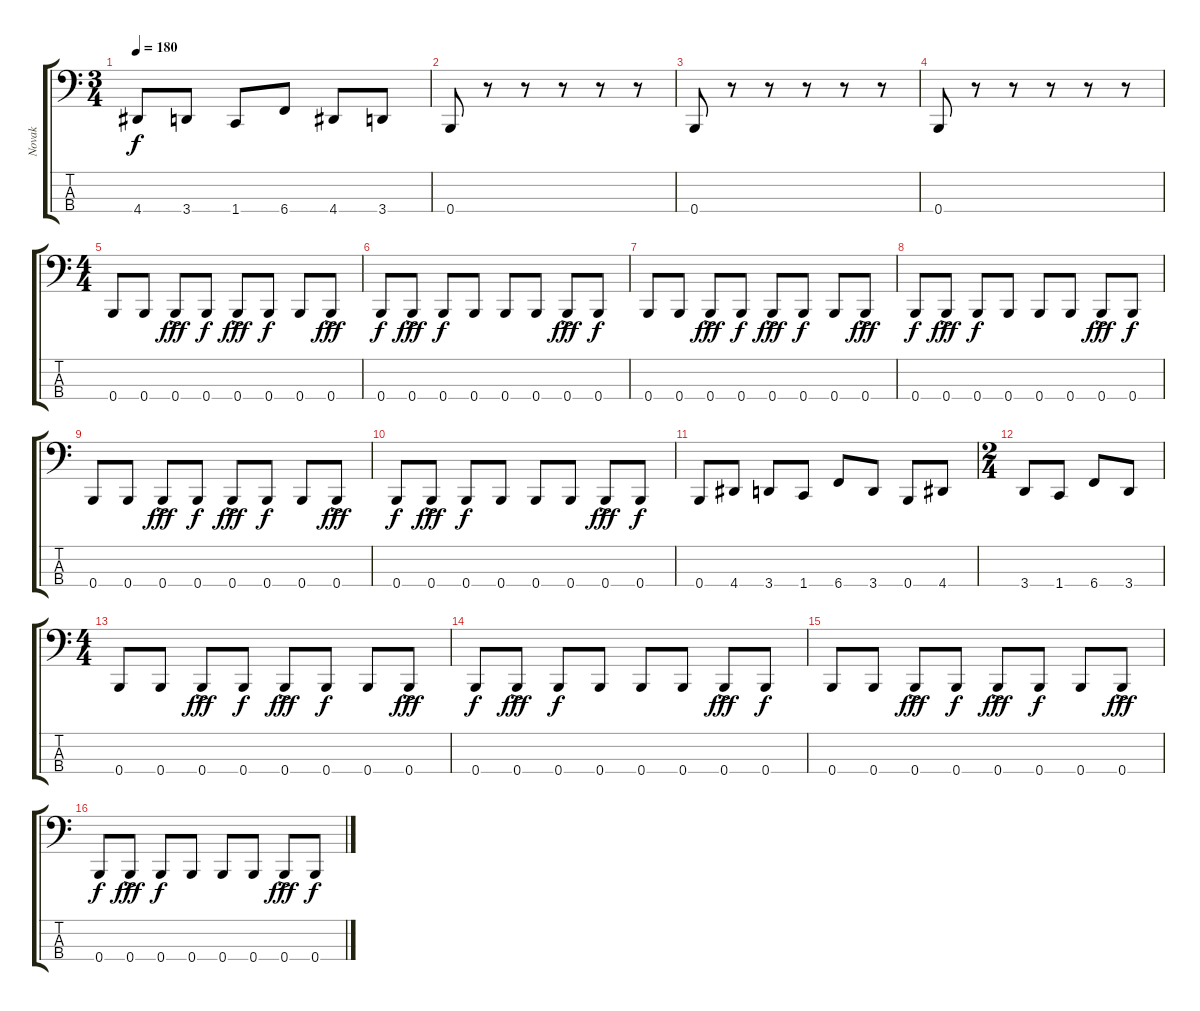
\track ("Novak" "Novak") {instrument electricbasspick}
\staff {score tabs}
\tuning (D2 A1 E1 B0) {hide}
\ts (3 4)
\tempo 180
\clef f4
\ks c
4.4.8{dy f} 3.4.8 1.4.8 6.4.8 4.4.8 3.4.8 |
0.4.8 r.8 r.8 r.8 r.8 r.8 |
0.4.8 r.8 r.8 r.8 r.8 r.8 |
0.4.8 r.8 r.8 r.8 r.8 r.8 |
\ts (4 4)
0.4.8 0.4.8 0.4{ac}.8{dy fff} 0.4.8{dy f} 0.4{ac}.8{dy fff} 0.4.8{dy f} 0.4.8 0.4{ac}.8{dy fff} |
0.4.8{dy f} 0.4{ac}.8{dy fff} 0.4.8{dy f} 0.4.8 0.4.8 0.4.8 0.4{ac}.8{dy fff} 0.4.8{dy f} |
0.4.8 0.4.8 0.4{ac}.8{dy fff} 0.4.8{dy f} 0.4{ac}.8{dy fff} 0.4.8{dy f} 0.4.8 0.4{ac}.8{dy fff} |
0.4.8{dy f} 0.4{ac}.8{dy fff} 0.4.8{dy f} 0.4.8 0.4.8 0.4.8 0.4{ac}.8{dy fff} 0.4.8{dy f} |
0.4.8 0.4.8 0.4{ac}.8{dy fff} 0.4.8{dy f} 0.4{ac}.8{dy fff} 0.4.8{dy f} 0.4.8 0.4{ac}.8{dy fff} |
0.4.8{dy f} 0.4{ac}.8{dy fff} 0.4.8{dy f} 0.4.8 0.4.8 0.4.8 0.4{ac}.8{dy fff} 0.4.8{dy f} |
0.4.8 4.4.8 3.4.8 1.4.8 6.4.8 3.4.8 0.4.8 4.4.8 |
\ts (2 4)
3.4.8 1.4.8 6.4.8 3.4.8 |
\ts (4 4)
0.4.8 0.4.8 0.4{ac}.8{dy fff} 0.4.8{dy f} 0.4{ac}.8{dy fff} 0.4.8{dy f} 0.4.8 0.4{ac}.8{dy fff} |
0.4.8{dy f} 0.4{ac}.8{dy fff} 0.4.8{dy f} 0.4.8 0.4.8 0.4.8 0.4{ac}.8{dy fff} 0.4.8{dy f} |
0.4.8 0.4.8 0.4{ac}.8{dy fff} 0.4.8{dy f} 0.4{ac}.8{dy fff} 0.4.8{dy f} 0.4.8 0.4{ac}.8{dy fff} |
0.4.8{dy f} 0.4{ac}.8{dy fff} 0.4.8{dy f} 0.4.8 0.4.8 0.4.8 0.4{ac}.8{dy fff} 0.4.8{dy f}
